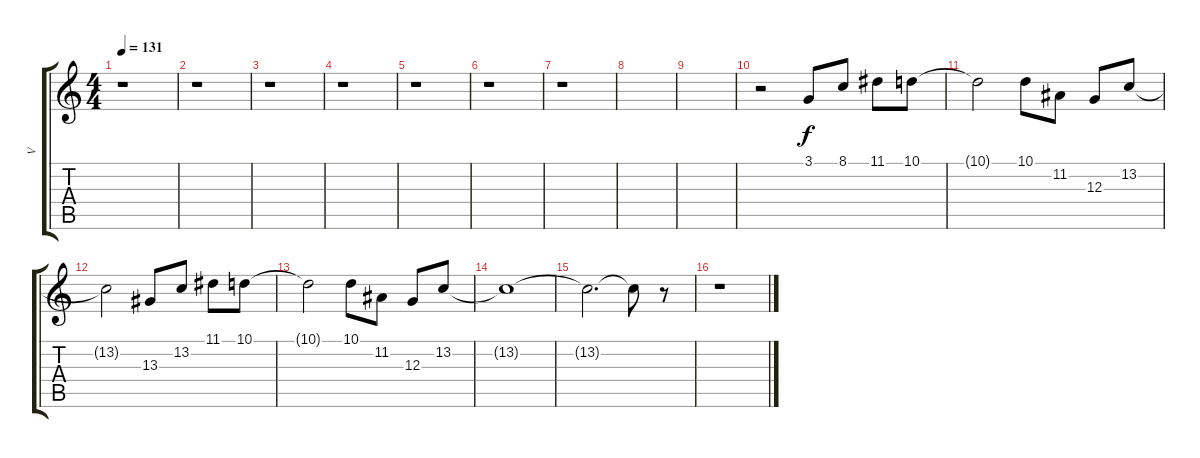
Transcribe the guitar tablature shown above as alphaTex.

\track ("V" "V") {instrument lead1square}
\staff {score tabs}
\tuning (E4 B3 G3 D3 A2 E2) {hide}
\ts (4 4)
\tempo 131
\clef g2
\ks c
r.1{dy f} |
r.1 |
r.1 |
r.1 |
r.1 |
r.1 |
r.1 |
|
|
r.2 3.1.8{volume 12} 8.1.8 11.1.8 10.1.8 |
10.1{t}.2 10.1.8 11.2.8 12.3.8 13.2.8 |
13.2{t}.2 13.3.8 13.2.8 11.1.8 10.1.8 |
10.1{t}.2 10.1.8 11.2.8 12.3.8 13.2.8 |
13.2{t}.1 |
13.2{t}.2{d} 13.2{t}.8 r.8 |
r.1
